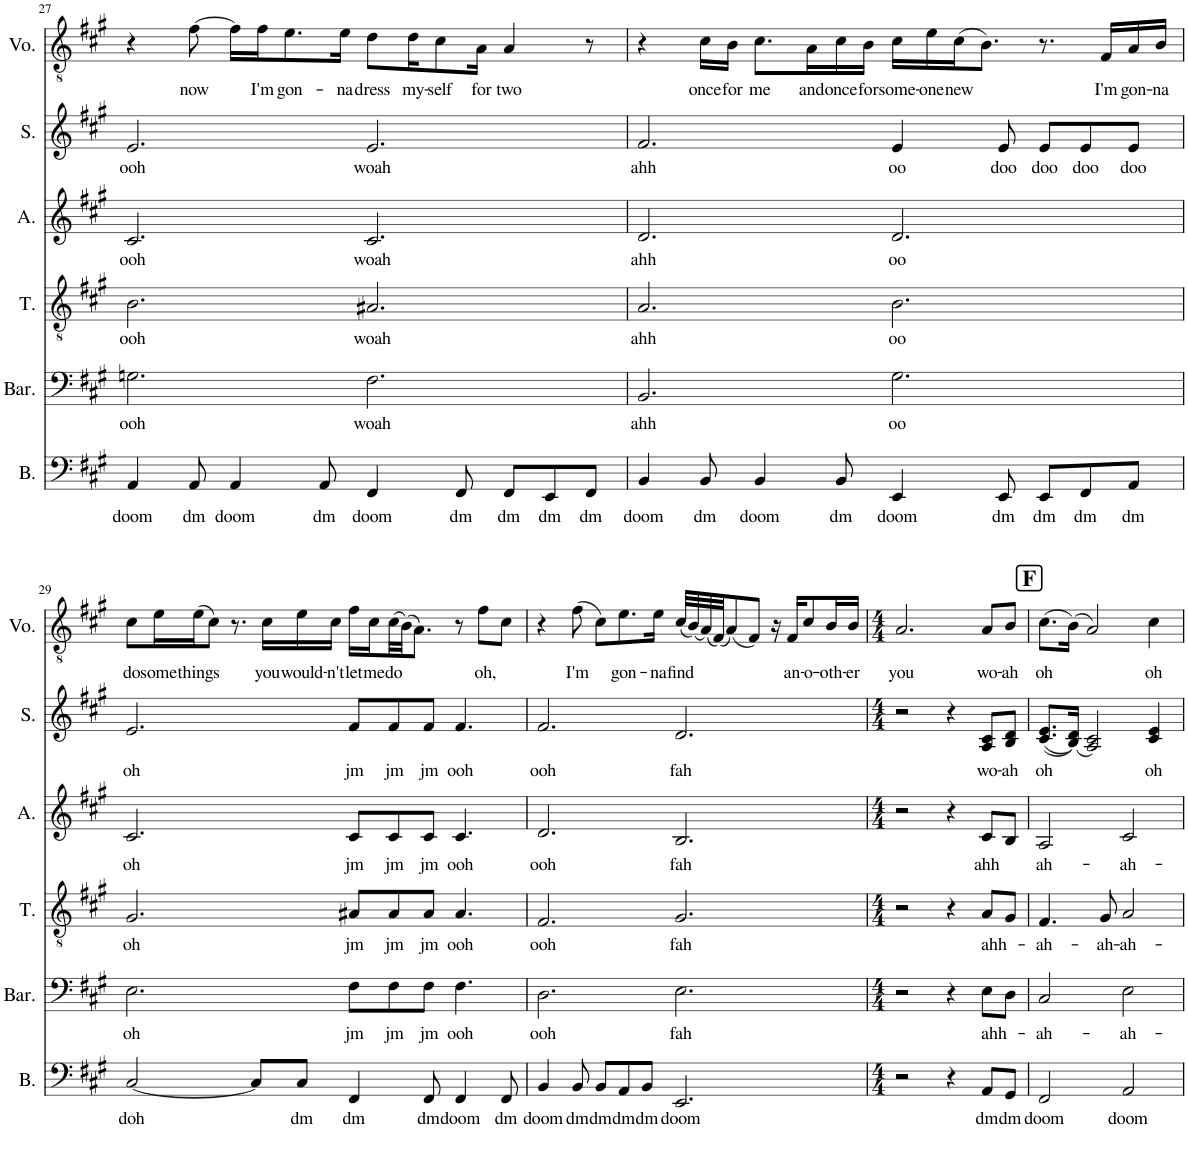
**kern	**text	**kern	**text	**kern	**text	**kern	**text	**kern	**text	**kern	**text
*part6	*part6	*part5	*part5	*part4	*part4	*part3	*part3	*part2	*part2	*part1	*part1
*staff6	*staff6	*staff5	*staff5	*staff4	*staff4	*staff3	*staff3	*staff2	*staff2	*staff1	*staff1
*I"Bass	*	*I"Baritone	*	*I"Tenor	*	*I"Alto	*	*I"Soprano	*	*I"Voice	*
*I'B.	*	*I'Bar.	*	*I'T.	*	*I'A.	*	*I'S.	*	*I'Vo.	*
!!LO:PB:g=z
*clefF4	*	*clefF4	*	*clefGv2	*	*clefG2	*	*clefG2	*	*clefGv2	*
*k[f#c#g#]	*	*k[f#c#g#]	*	*k[f#c#g#]	*	*k[f#c#g#]	*	*k[f#c#g#]	*	*k[f#c#g#]	*
*M12/8	*	*M12/8	*	*M12/8	*	*M12/8	*	*M12/8	*	*M12/8	*
=27	=27	=27	=27	=27	=27	=27	=27	=27	=27	=27	=27
!	!LO:LY:b	!	!LO:LY:b	!	!LO:LY:b	!	!LO:LY:b	!	!LO:LY:b	!	!
4AA/	doom	2.Gn\	ooh	2.B\	ooh	2.c#/	ooh	2.e/	ooh	4r	.
!	!LO:LY:b	!	!	!	!	!	!	!	!	!	!LO:LY:b
8AA/	dm	.	.	.	.	.	.	.	.	[8f#\	now
!	!LO:LY:b	!	!	!	!	!	!	!	!	!	!
4AA/	doom	.	.	.	.	.	.	.	.	16f#\LL]	.
!	!	!	!	!	!	!	!	!	!	!	!LO:LY:b
.	.	.	.	.	.	.	.	.	.	16f#\J	I'm
!	!	!	!	!	!	!	!	!	!	!	!LO:LY:b
.	.	.	.	.	.	.	.	.	.	8.e\	gon-
!	!LO:LY:b	!	!	!	!	!	!	!	!	!	!
8AA/	dm	.	.	.	.	.	.	.	.	.	.
!	!	!	!	!	!	!	!	!	!	!	!LO:LY:b
.	.	.	.	.	.	.	.	.	.	16e\Jk	-na
!	!LO:LY:b	!	!LO:LY:b	!	!LO:LY:b	!	!LO:LY:b	!	!LO:LY:b	!	!LO:LY:b
4FF#/	doom	2.F#\	woah	2.A#X/	woah	2.c#/	woah	2.e/	woah	8d\L	dress
!	!	!	!	!	!	!	!	!	!	!	!LO:LY:b
.	.	.	.	.	.	.	.	.	.	16d\K	my-
!	!	!	!	!	!	!	!	!	!	!	!LO:LY:b
.	.	.	.	.	.	.	.	.	.	8c#\	-self
!	!LO:LY:b	!	!	!	!	!	!	!	!	!	!
8FF#/	dm	.	.	.	.	.	.	.	.	.	.
!	!	!	!	!	!	!	!	!	!	!	!LO:LY:b
.	.	.	.	.	.	.	.	.	.	16A\Jk	for
!	!LO:LY:b	!	!	!	!	!	!	!	!	!	!LO:LY:b
8FF#/L	dm	.	.	.	.	.	.	.	.	4A/	two
!	!LO:LY:b	!	!	!	!	!	!	!	!	!	!
8EE/	dm	.	.	.	.	.	.	.	.	.	.
!	!LO:LY:b	!	!	!	!	!	!	!	!	!	!
8FF#/J	dm	.	.	.	.	.	.	.	.	8r	.
=28	=28	=28	=28	=28	=28	=28	=28	=28	=28	=28	=28
!	!LO:LY:b	!	!LO:LY:b	!	!LO:LY:b	!	!LO:LY:b	!	!LO:LY:b	!	!
4BB/	doom	2.BB/	ahh	2.A/	ahh	2.d/	ahh	2.f#/	ahh	4r	.
!	!LO:LY:b	!	!	!	!	!	!	!	!	!	!LO:LY:b
8BB/	dm	.	.	.	.	.	.	.	.	16c#\LL	once
!	!	!	!	!	!	!	!	!	!	!	!LO:LY:b
.	.	.	.	.	.	.	.	.	.	16B\JJ	for
!	!LO:LY:b	!	!	!	!	!	!	!	!	!	!LO:LY:b
4BB/	doom	.	.	.	.	.	.	.	.	8.c#\L	me
!	!	!	!	!	!	!	!	!	!	!	!LO:LY:b
.	.	.	.	.	.	.	.	.	.	16A\L	and
!	!LO:LY:b	!	!	!	!	!	!	!	!	!	!LO:LY:b
8BB/	dm	.	.	.	.	.	.	.	.	16c#\	once
!	!	!	!	!	!	!	!	!	!	!	!LO:LY:b
.	.	.	.	.	.	.	.	.	.	16B\JJ	for
!	!LO:LY:b	!	!LO:LY:b	!	!LO:LY:b	!	!LO:LY:b	!	!LO:LY:b	!	!LO:LY:b
4EE/	doom	2.G#\	oo	2.B\	oo	2.d/	oo	4e/	oo	16c#\LL	some-
!	!	!	!	!	!	!	!	!	!	!	!LO:LY:b
.	.	.	.	.	.	.	.	.	.	16e\	-one
!	!	!	!	!	!	!	!	!	!	!	!LO:LY:b
.	.	.	.	.	.	.	.	.	.	(16c#\J	new
.	.	.	.	.	.	.	.	.	.	8.B\J)	.
!	!LO:LY:b	!	!	!	!	!	!	!	!LO:LY:b	!	!
8EE/	dm	.	.	.	.	.	.	8e/	doo	.	.
!	!LO:LY:b	!	!	!	!	!	!	!	!LO:LY:b	!	!
8EE/L	dm	.	.	.	.	.	.	8e/L	doo	8.r	.
!	!LO:LY:b	!	!	!	!	!	!	!	!LO:LY:b	!	!
8FF#/	dm	.	.	.	.	.	.	8e/	doo	.	.
!	!	!	!	!	!	!	!	!	!	!	!LO:LY:b
.	.	.	.	.	.	.	.	.	.	16F#/LL	I'm
!	!LO:LY:b	!	!	!	!	!	!	!	!LO:LY:b	!	!LO:LY:b
8AA/J	dm	.	.	.	.	.	.	8e/J	doo	16A/	gon-
!	!	!	!	!	!	!	!	!	!	!	!LO:LY:b
.	.	.	.	.	.	.	.	.	.	16B/JJ	-na
!!LO:LB:g=z
=29	=29	=29	=29	=29	=29	=29	=29	=29	=29	=29	=29
!	!LO:LY:b	!	!LO:LY:b	!	!LO:LY:b	!	!LO:LY:b	!	!LO:LY:b	!	!LO:LY:b
[2C#/	doh	2.E\	oh	2.G#/	oh	2.c#/	oh	2.e/	oh	8c#\L	do
!	!	!	!	!	!	!	!	!	!	!	!LO:LY:b
.	.	.	.	.	.	.	.	.	.	16e\L	some
!	!	!	!	!	!	!	!	!	!	!	!LO:LY:b
.	.	.	.	.	.	.	.	.	.	(16e\J	things
.	.	.	.	.	.	.	.	.	.	8c#\J)	.
.	.	.	.	.	.	.	.	.	.	8.r	.
8C#/L]	.	.	.	.	.	.	.	.	.	.	.
!	!	!	!	!	!	!	!	!	!	!	!LO:LY:b
.	.	.	.	.	.	.	.	.	.	16c#\LL	you
!	!LO:LY:b	!	!	!	!	!	!	!	!	!	!LO:LY:b
8C#/J	dm	.	.	.	.	.	.	.	.	16e\	would-
!	!	!	!	!	!	!	!	!	!	!	!LO:LY:b
.	.	.	.	.	.	.	.	.	.	16c#\JJ	-n't
!	!LO:LY:b	!	!LO:LY:b	!	!LO:LY:b	!	!LO:LY:b	!	!LO:LY:b	!	!LO:LY:b
4FF#/	dm	8F#\L	jm	8A#X/L	jm	8c#/L	jm	8f#/L	jm	16f#\LL	let
!	!	!	!	!	!	!	!	!	!	!	!LO:LY:b
.	.	.	.	.	.	.	.	.	.	16c#\	me
!	!	!	!LO:LY:b	!	!LO:LY:b	!	!LO:LY:b	!	!LO:LY:b	!	!LO:LY:b
.	.	8F#\	jm	8A#/	jm	8c#/	jm	8f#/	jm	(32c#\L	do
.	.	.	.	.	.	.	.	.	.	(32B\JJ)	.
.	.	.	.	.	.	.	.	.	.	8.A\J)	.
!	!LO:LY:b	!	!LO:LY:b	!	!LO:LY:b	!	!LO:LY:b	!	!LO:LY:b	!	!
8FF#/	dm	8F#\J	jm	8A#/J	jm	8c#/J	jm	8f#/J	jm	.	.
!	!LO:LY:b	!	!LO:LY:b	!	!LO:LY:b	!	!LO:LY:b	!	!LO:LY:b	!	!
4FF#/	doom	4.F#\	ooh	4.A#/	ooh	4.c#/	ooh	4.f#/	ooh	8r	.
!	!	!	!	!	!	!	!	!	!	!	!LO:LY:b
.	.	.	.	.	.	.	.	.	.	8f#\L	oh,
!	!LO:LY:b	!	!	!	!	!	!	!	!	!	!
8FF#/	dm	.	.	.	.	.	.	.	.	8c#\J	.
=30	=30	=30	=30	=30	=30	=30	=30	=30	=30	=30	=30
!	!LO:LY:b	!	!LO:LY:b	!	!LO:LY:b	!	!LO:LY:b	!	!LO:LY:b	!	!
4BB/	doom	2.D\	ooh	2.F#/	ooh	2.d/	ooh	2.f#/	ooh	4r	.
!	!LO:LY:b	!	!	!	!	!	!	!	!	!	!LO:LY:b
8BB/	dm	.	.	.	.	.	.	.	.	(8f#\	I'm
!	!LO:LY:b	!	!	!	!	!	!	!	!	!	!
8BB/L	dm	.	.	.	.	.	.	.	.	8c#\L)	.
!	!LO:LY:b	!	!	!	!	!	!	!	!	!	!LO:LY:b
8AA/	dm	.	.	.	.	.	.	.	.	8.e\	gon-
!	!LO:LY:b	!	!	!	!	!	!	!	!	!	!
8BB/J	dm	.	.	.	.	.	.	.	.	.	.
!	!	!	!	!	!	!	!	!	!	!	!LO:LY:b
.	.	.	.	.	.	.	.	.	.	16e\Jk	-na
!	!LO:LY:b	!	!LO:LY:b	!	!LO:LY:b	!	!LO:LY:b	!	!LO:LY:b	!	!LO:LY:b
2.EE/	doom	2.E\	fah	2.G#/	fah	2.B/	fah	2.d/	fah	(32c#/LLL	find
.	.	.	.	.	.	.	.	.	.	(32B/)	.
.	.	.	.	.	.	.	.	.	.	(32A/)	.
.	.	.	.	.	.	.	.	.	.	(32F#/JJ)	.
.	.	.	.	.	.	.	.	.	.	(8A/)	.
.	.	.	.	.	.	.	.	.	.	8F#/J)	.
.	.	.	.	.	.	.	.	.	.	16r	.
!	!	!	!	!	!	!	!	!	!	!	!LO:LY:b
.	.	.	.	.	.	.	.	.	.	16F#/KL	an-
!	!	!	!	!	!	!	!	!	!	!	!LO:LY:b
.	.	.	.	.	.	.	.	.	.	8c#/	-o-
!	!	!	!	!	!	!	!	!	!	!	!LO:LY:b
.	.	.	.	.	.	.	.	.	.	16B/L	-oth-
!	!	!	!	!	!	!	!	!	!	!	!LO:LY:b
.	.	.	.	.	.	.	.	.	.	16B/JJ	-er
=31	=31	=31	=31	=31	=31	=31	=31	=31	=31	=31	=31
*M4/4	*	*M4/4	*	*M4/4	*	*M4/4	*	*M4/4	*	*M4/4	*
!	!	!	!	!	!	!	!	!	!	!	!LO:LY:b
2r	.	2r	.	2r	.	2r	.	2r	.	2.A/	you
4r	.	4r	.	4r	.	4r	.	4r	.	.	.
!	!LO:LY:b	!	!LO:LY:b	!	!LO:LY:b	!	!LO:LY:b	!	!LO:LY:b	!	!LO:LY:b
8AA/L	dm	8E\L	ahh-	8A/L	ahh-	8c#/L	ahh	8A/ 8c#/L	wo-	8A/L	wo-
!	!LO:LY:b	!	!	!	!	!	!	!	!LO:LY:b	!	!LO:LY:b
8GG#/J	dm	8D\J	.	8G#/J	.	8B/J	.	8B/ 8d/J	-ah	8B/J	-ah
!!LO:REH:place=s1:a:B:cj:fs=14:t=F
=32	=32	=32	=32	=32	=32	=32	=32	=32	=32	=32	=32
!	!LO:LY:b	!	!LO:LY:b	!	!LO:LY:b	!	!LO:LY:b	!	!LO:LY:b	!	!LO:LY:b
2FF#/	doom	2C#/	-ah-	4.F#/	-ah-	2A/	ah-	((8.c#/ 8.e/L	oh	(8.c#\L	oh
.	.	.	.	.	.	.	.	(16B/ 16d/Jk))	.	(16B\Jk)	.
.	.	.	.	.	.	.	.	2A/ 2c#/)	.	2A/)	.
!	!	!	!	!	!LO:LY:b	!	!	!	!	!	!
.	.	.	.	8G#/	-ah-	.	.	.	.	.	.
!	!LO:LY:b	!	!LO:LY:b	!	!LO:LY:b	!	!LO:LY:b	!	!	!	!
2AA/	doom	2E\	-ah-	2A/	-ah-	2c#/	-ah-	.	.	.	.
!	!	!	!	!	!	!	!	!	!LO:LY:b	!	!LO:LY:b
.	.	.	.	.	.	.	.	4c#/ 4e/	oh	4c#\	oh
=	=	=	=	=	=	=	=	=	=	=	=
*-	*-	*-	*-	*-	*-	*-	*-	*-	*-	*-	*-
